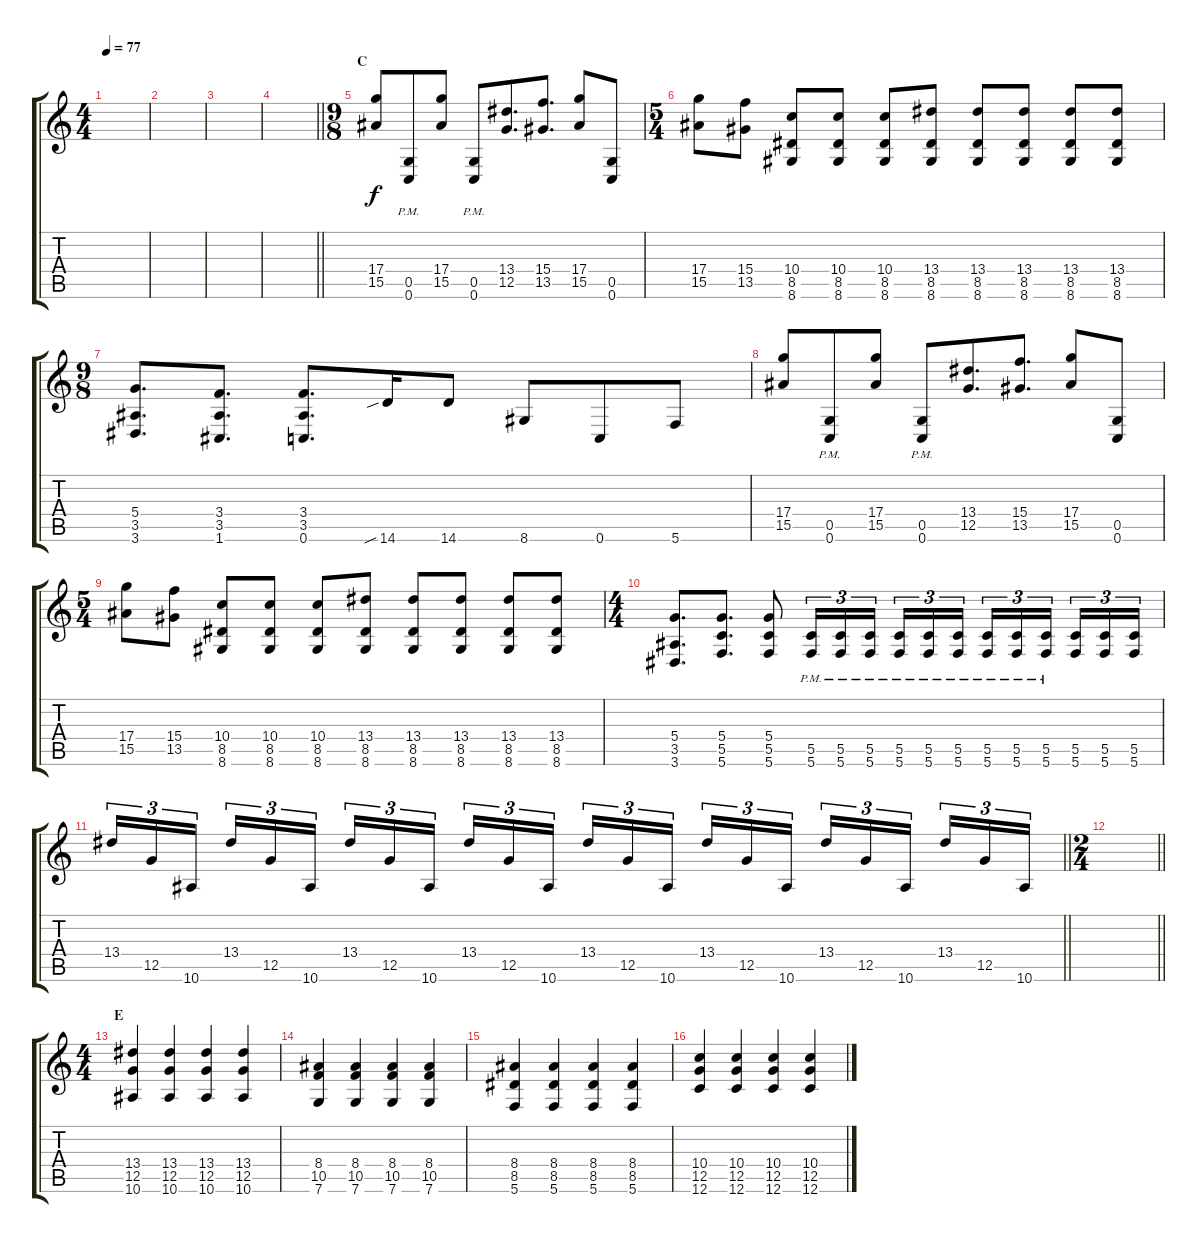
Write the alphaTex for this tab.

\track "" {instrument overdrivenguitar}
\staff {score tabs}
\tuning (G4 E4 A3 D3 G2 C2) {hide}
\ts (4 4)
\tempo 77
\clef g2
\ks c
|
|
|
\barLineRight lightlight
|
\ts (9 8)
\section ("" "C")
(17.4 15.5).8 (0.5{pm} 0.6{pm}).8 (17.4 15.5).8 (0.5{pm} 0.6{pm}).8 (13.4 12.5).8{d} (15.4 13.5).8{d} (17.4 15.5).8 (0.5 0.6).8 |
\ts (5 4)
(17.4 15.5).8 (15.4 13.5).8 (10.4 8.5 8.6).8 (10.4 8.5 8.6).8 (10.4 8.5 8.6).8 (13.4 8.5 8.6).8 (13.4 8.5 8.6).8 (13.4 8.5 8.6).8 (13.4 8.5 8.6).8 (13.4 8.5 8.6).8 |
\ts (9 8)
(5.4 3.5 3.6).8{d} (3.4 3.5 1.6).8{d} (3.4 3.5 0.6).8{d} 14.6{sib}.16 14.6.8 8.6.8 0.6.8 5.6.8 |
(17.4 15.5).8 (0.5{pm} 0.6{pm}).8 (17.4 15.5).8 (0.5{pm} 0.6{pm}).8 (13.4 12.5).8{d} (15.4 13.5).8{d} (17.4 15.5).8 (0.5 0.6).8 |
\ts (5 4)
(17.4 15.5).8 (15.4 13.5).8 (10.4 8.5 8.6).8 (10.4 8.5 8.6).8 (10.4 8.5 8.6).8 (13.4 8.5 8.6).8 (13.4 8.5 8.6).8 (13.4 8.5 8.6).8 (13.4 8.5 8.6).8 (13.4 8.5 8.6).8 |
\ts (4 4)
(5.4 3.5 3.6).8{d} (5.4 5.5 5.6).8{d} (5.4 5.5 5.6).8 (5.5{pm} 5.6{pm}).16{tu (3 2)} (5.5{pm} 5.6{pm}).16{tu (3 2)} (5.5{pm} 5.6{pm}).16{tu (3 2) beam splitsecondary} (5.5{pm} 5.6{pm}).16{tu (3 2)} (5.5{pm} 5.6{pm}).16{tu (3 2)} (5.5{pm} 5.6{pm}).16{tu (3 2)} (5.5{pm} 5.6{pm}).16{tu (3 2)} (5.5{pm} 5.6{pm}).16{tu (3 2)} (5.5{pm} 5.6{pm}).16{tu (3 2) beam splitsecondary} (5.5 5.6).16{tu (3 2)} (5.5 5.6).16{tu (3 2)} (5.5 5.6).16{tu (3 2)} |
\barLineRight lightlight
13.4.16{tu (3 2)} 12.5.16{tu (3 2)} 10.6.16{tu (3 2) beam splitsecondary} 13.4.16{tu (3 2)} 12.5.16{tu (3 2)} 10.6.16{tu (3 2)} 13.4.16{tu (3 2)} 12.5.16{tu (3 2)} 10.6.16{tu (3 2) beam splitsecondary} 13.4.16{tu (3 2)} 12.5.16{tu (3 2)} 10.6.16{tu (3 2)} 13.4.16{tu (3 2)} 12.5.16{tu (3 2)} 10.6.16{tu (3 2) beam splitsecondary} 13.4.16{tu (3 2)} 12.5.16{tu (3 2)} 10.6.16{tu (3 2)} 13.4.16{tu (3 2)} 12.5.16{tu (3 2)} 10.6.16{tu (3 2) beam splitsecondary} 13.4.16{tu (3 2)} 12.5.16{tu (3 2)} 10.6.16{tu (3 2)} |
\ts (2 4)
\barLineRight lightlight
|
\ts (4 4)
\section ("" "E")
(13.4 12.5 10.6).4 (13.4 12.5 10.6).4 (13.4 12.5 10.6).4 (13.4 12.5 10.6).4 |
(8.4 10.5 7.6).4 (8.4 10.5 7.6).4 (8.4 10.5 7.6).4 (8.4 10.5 7.6).4 |
(8.4 8.5 5.6).4 (8.4 8.5 5.6).4 (8.4 8.5 5.6).4 (8.4 8.5 5.6).4 |
(10.4 12.5 12.6).4 (10.4 12.5 12.6).4 (10.4 12.5 12.6).4 (10.4 12.5 12.6).4
